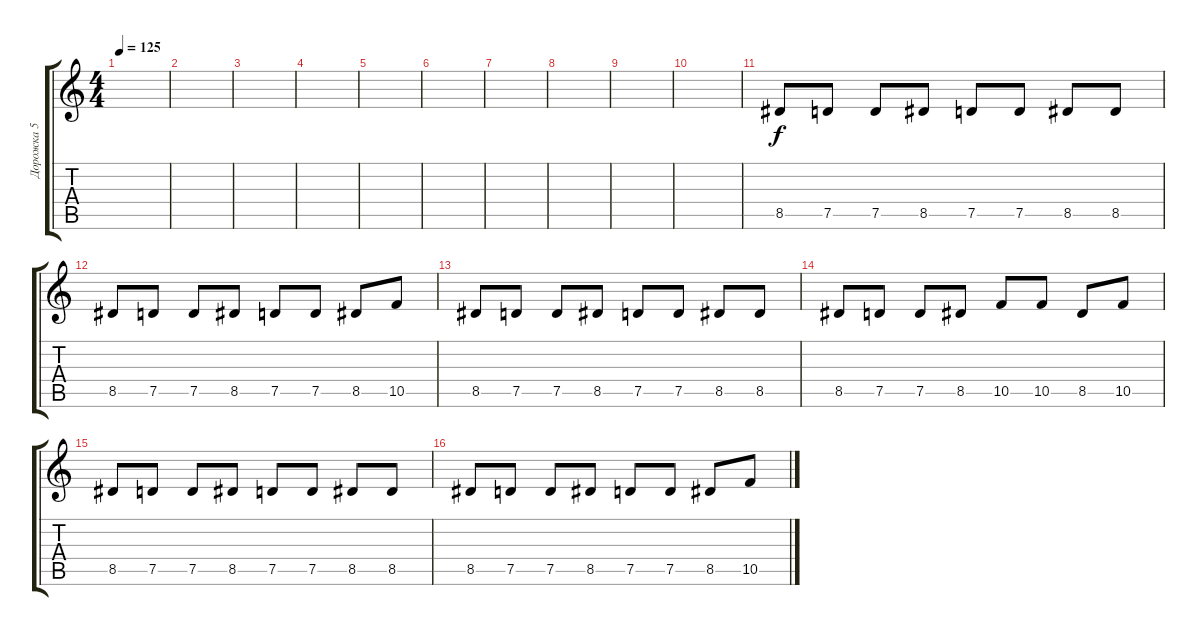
\track ("Дорожка 5" "Дорожка 5") {instrument overdrivenguitar}
\staff {score tabs}
\tuning (D4 A3 F3 C3 G2 D2) {hide}
\ts (4 4)
\tempo 125
\clef g2
\ks c
|
|
|
|
|
|
|
|
|
|
8.5.8 7.5.8 7.5.8 8.5.8 7.5.8 7.5.8 8.5.8 8.5.8 |
8.5.8 7.5.8 7.5.8 8.5.8 7.5.8 7.5.8 8.5.8 10.5.8 |
8.5.8 7.5.8 7.5.8 8.5.8 7.5.8 7.5.8 8.5.8 8.5.8 |
8.5.8 7.5.8 7.5.8 8.5.8 10.5.8 10.5.8 8.5.8 10.5.8 |
8.5.8 7.5.8 7.5.8 8.5.8 7.5.8 7.5.8 8.5.8 8.5.8 |
8.5.8 7.5.8 7.5.8 8.5.8 7.5.8 7.5.8 8.5.8 10.5.8
